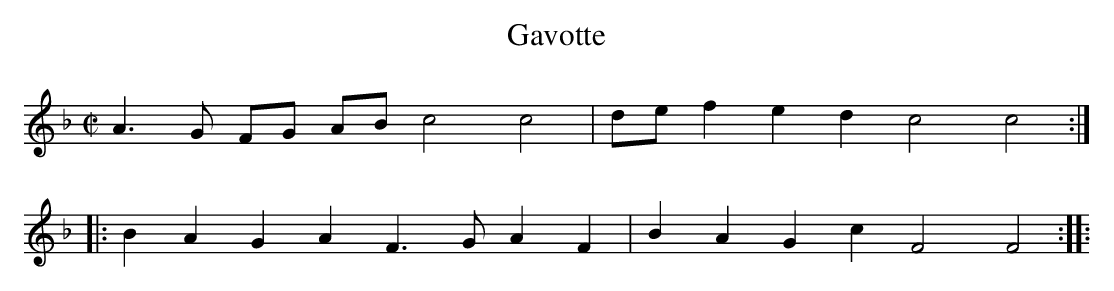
X:1
T:Gavotte
M:C|
L:1/8
K:F
A3G FG AB c4 c4 | de f2 e2 d2 c4 c4 ::
 B2 A2 G2 A2 F3G A2 F2 | B2 A2 G2 c2 F4 F4 ::
